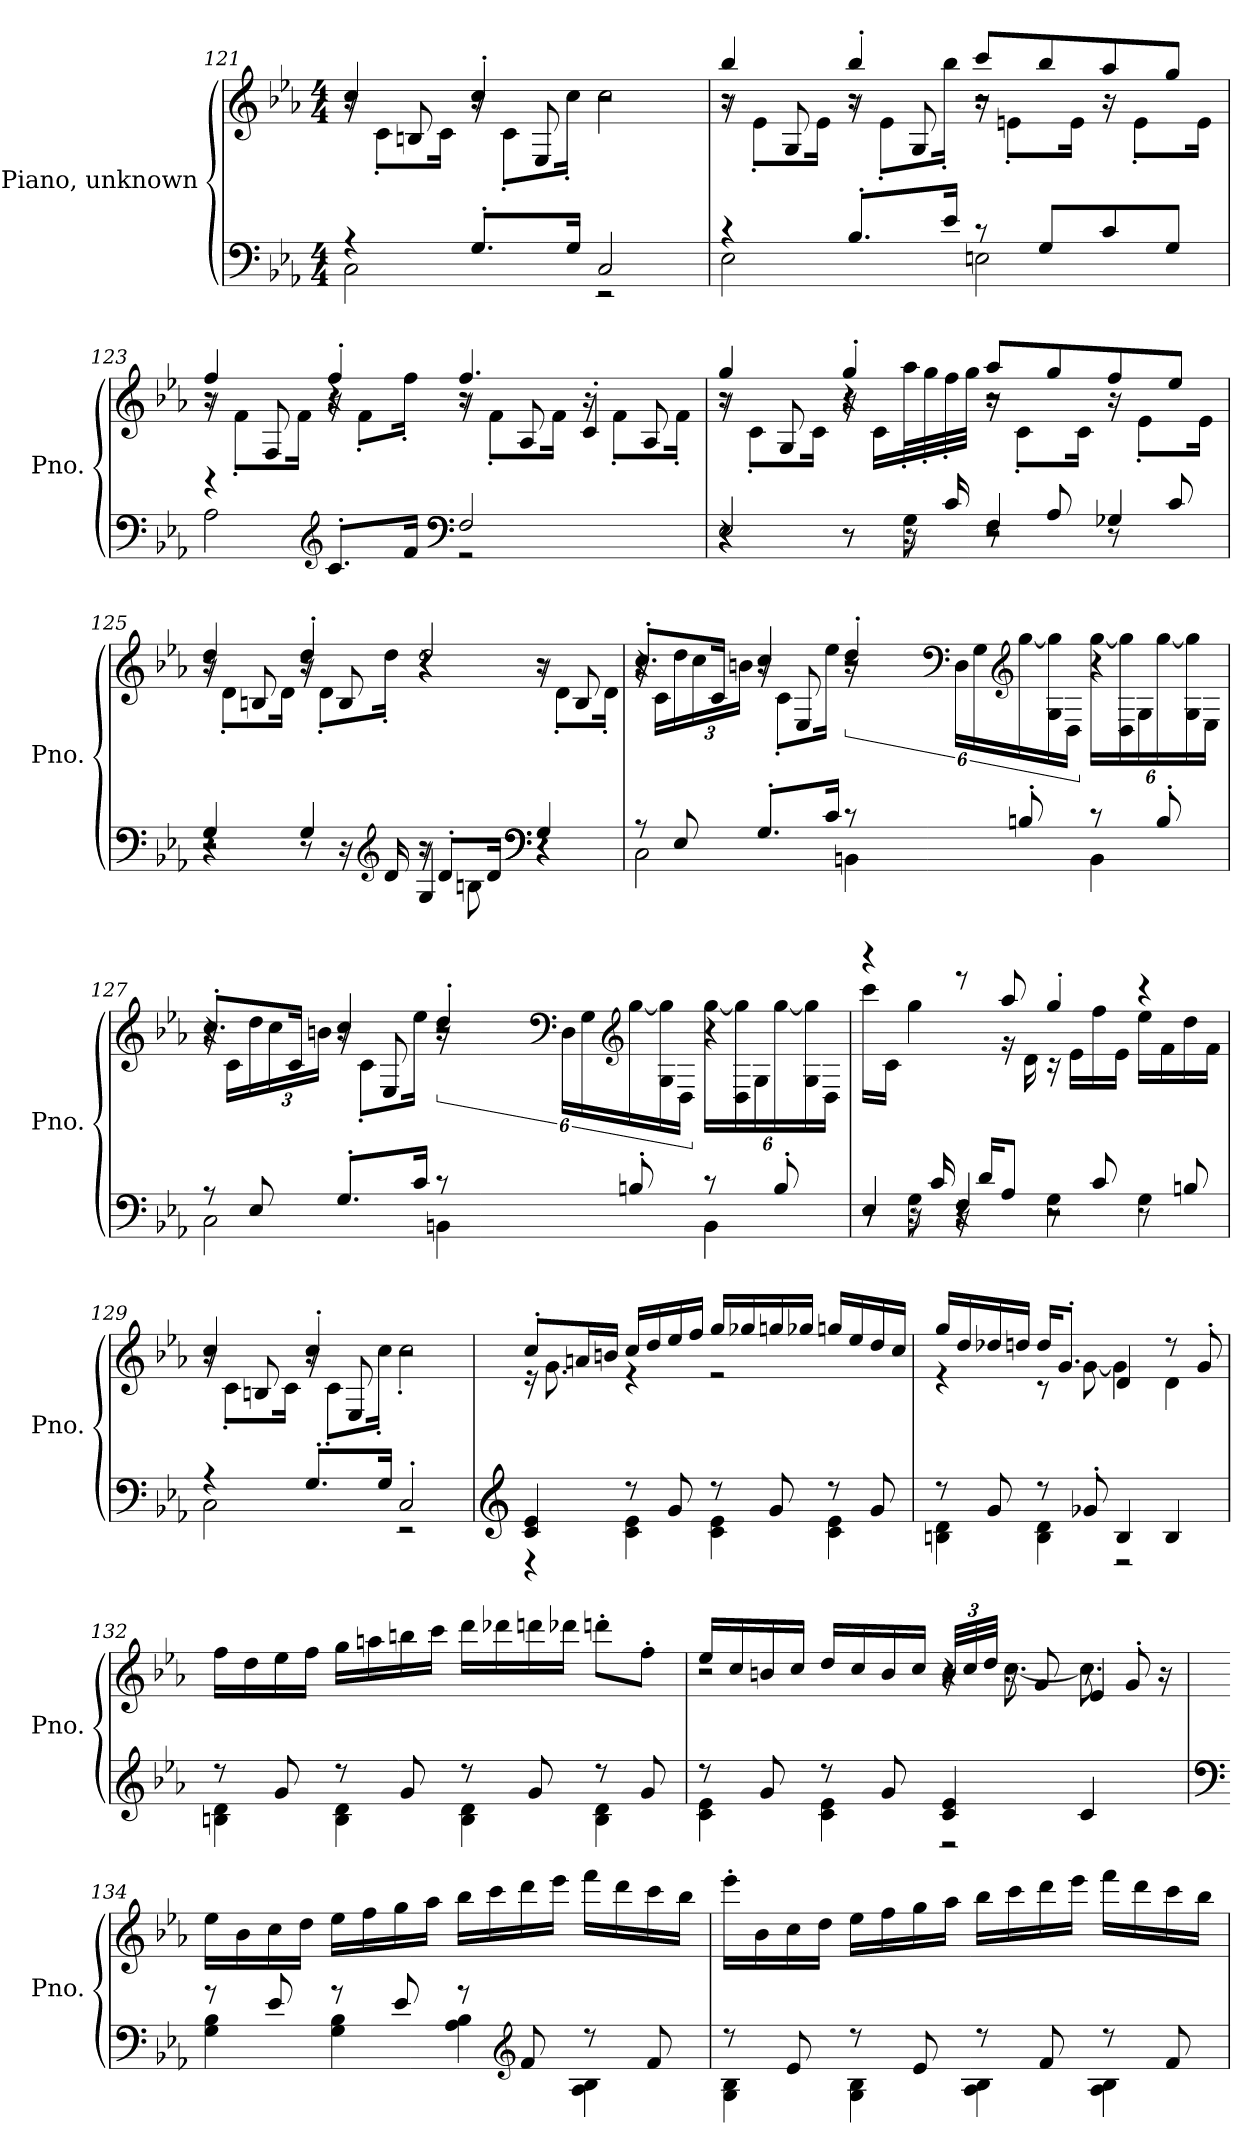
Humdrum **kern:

**kern	**kern
*part1	*part1
*staff2	*staff1
*I"Piano, unknown	*
*I'Pno.	*
*clefF4	*clefG2
*k[b-e-a-]	*k[b-e-a-]
*M4/4	*M4/4
=121	=121
*^	*^
*	*	*	*^
4r	2C\	4cc/	16r	8r
.	.	.	8c'\L	.
.	.	.	.	8Bn/
.	.	.	16c\Jk	.
8.G'/L	.	4cc'/	16r	8r
.	.	.	8c'\L	.
.	.	.	.	8E-/
16G/Jk	.	.	16cc'\Jk	.
2C/	2r	2r	2cc\	2r
!!LO:LB:g=z	!!	!!
=122	=122	=122	=122	=122
4r	2E-\	4bb-/	16r	8r
.	.	.	8e-'\L	.
.	.	.	.	8G/
.	.	.	16e-\Jk	.
8.B-'/L	.	4bb-'/	16r	8r
.	.	.	8e-'\L	.
.	.	.	.	8G/
16e-/Jk	.	.	16bb-'\Jk	.
8r	2En\	8ccc/L	16r	2r
.	.	.	8en'\L	.
8G/L	.	8bb-/	.	.
.	.	.	16e\Jk	.
8c/	.	8aa-/	16r	.
.	.	.	8e'\L	.
8G/J	.	8gg/J	.	.
.	.	.	16e\Jk	.
=123	=123	=123	=123	=123
4r	2A-\	4ff/	16r	8r
.	.	.	8f'\L	.
.	.	.	.	8F/
.	.	.	16f\Jk	.
*clefG2	*	*	*	*
8.c'/L	.	4ff'/	16r	4r
.	.	.	8f'\L	.
16f/Jk	.	.	16ff'\Jk	.
*clefF4	*	*	*	*
2F/	2r	4.ff/	16r	8r
.	.	.	8f'\L	.
.	.	.	.	8A-/
.	.	.	16f\Jk	.
.	.	.	16r	4c'/
.	.	.	8f'\L	.
.	.	8A-/	.	.
.	.	.	16f'\Jk	.
!!LO:LB:g=z	!!	!!
=124	=124	=124	=124	=124
*	*^	*	*	*
4r	4r	2E-/	4gg/	16r	8r
.	.	.	.	8c'\L	.
.	.	.	.	.	8G/
.	.	.	.	16c\Jk	.
8r	8r	.	4gg'/	16r	4r
.	.	.	.	16c\LL	.
16r	8G\	.	.	32aa-'\L	.
.	.	.	.	32gg'\	.
16c/	.	.	.	32ff'\	.
.	.	.	.	32gg\JJJ	.
8r	2r	4F/	8aa-/L	16r	2r
.	.	.	.	8c'\L	.
8A-/	.	.	8gg/	.	.
.	.	.	.	16c\Jk	.
8r	.	4G-X/	8ff/	16r	.
.	.	.	.	8e-'\L	.
8c/	.	.	8ee-/J	.	.
.	.	.	.	16e-\Jk	.
=125	=125	=125	=125	=125	=125
4G/	2r	4r	4dd/	16r	8r
.	.	.	.	8d'\L	.
.	.	.	.	.	8Bn/
.	.	.	.	16d\Jk	.
8r	.	4G/	4dd'/	16r	8r
.	.	.	.	8d'\L	.
16r	.	.	.	.	8B/
*clefG2	*	*	*	*	*
16d/	.	.	.	16dd'\Jk	.
16r	8r	4G/	2dd/	4r	4r
8d'/L	.	.	.	.	.
.	8Bn\	.	.	.	.
16d/Jk	.	.	.	.	.
*clefF4	*	*	*	*	*
4G/	4r	4r	.	16r	8r
.	.	.	.	8d'\L	.
.	.	.	.	.	8B/
.	.	.	.	16d'\Jk	.
*	*v	*v	*	*	*
!!LO:PB:g=z	!!	!!
=126	=126	=126	=126	=126
8r	2C\	8.cc'/L	16r	4r
.	.	.	16c\LL	.
*	*	*	*Xbrackettup	*
8E-/	.	.	24dd\	.
.	.	.	24cc\	.
.	.	16c/Jk	.	.
.	.	.	24bn\JJ	.
8.G'/L	.	4cc/	16r	8r
.	.	.	8c'\L	.
.	.	.	.	8E-/
16c/Jk	.	.	16ee-\Jk	.
*	*	*	*brackettup	*
8r	4BBn\	4dd'/	24r	2r
*	*	*clefF4	*	*
.	.	.	24D\LL	.
.	.	.	24G\	.
*	*	*clefG2	*	*
*	*	*	*Xbrackettup	*
8Bn'/	.	.	[24gg\	.
.	.	.	24G\ 24gg\]	.
.	.	.	24D\JJ	.
8r	4BB\	4r	[24gg\LL	.
.	.	.	24D\ 24gg\]	.
.	.	.	24G\	.
8B'/	.	.	[24gg\	.
.	.	.	24G\ 24gg\]	.
.	.	.	24E-\JJ	.
!!LO:LB:g=z	!!	!!
=127	=127	=127	=127	=127
8r	2C\	8.cc'/L	16r	4r
.	.	.	16c\LL	.
8E-/	.	.	24dd\	.
.	.	.	24cc\	.
.	.	16c/Jk	.	.
.	.	.	24bn\JJ	.
8.G'/L	.	4cc/	16r	8r
.	.	.	8c'\L	.
.	.	.	.	8E-/
16c/Jk	.	.	16ee-\Jk	.
*	*	*	*brackettup	*
8r	4BBn\	4dd'/	24r	2r
*	*	*clefF4	*	*
.	.	.	24D\LL	.
.	.	.	24G\	.
*	*	*clefG2	*	*
*	*	*	*Xbrackettup	*
8Bn'/	.	.	[24gg\	.
.	.	.	24G\ 24gg\]	.
.	.	.	24D\JJ	.
8r	4BB\	4r	[24gg\LL	.
.	.	.	24D\ 24gg\]	.
.	.	.	24G\	.
8B'/	.	.	[24gg\	.
.	.	.	24G\ 24gg\]	.
.	.	.	24D\JJ	.
*	*	*	*v	*v
!!LO:LB:g=z
=128	=128	=128	=128
*	*^	*	*
8r	8r	4E-/	4r	16ccc\LL
.	.	.	.	16c\JJ
16r	8G\	.	.	4gg\
16c/	.	.	.	.
16r	4r	4F/	8r	.
16d/KL	.	.	.	.
8A-/J	.	.	8aa-/	16r
.	.	.	.	16d\
8r	4G\	2r	4gg'/	16r
.	.	.	.	16e-\LL
8c/	.	.	.	16ff\
.	.	.	.	16e-\JJ
8r	4G\	.	4r	16ee-\LL
.	.	.	.	16f\
8Bn/	.	.	.	16dd\
.	.	.	.	16f\JJ
*	*v	*v	*	*
=129	=129	=129	=129
*	*	*	*^
4r	2C\	4cc/	16r	8r
.	.	.	8c'\L	.
.	.	.	.	8Bn/
.	.	.	16c\Jk	.
8.G'/L	.	4cc'/	16r	8r
.	.	.	8c'\L	.
.	.	.	.	8E-/
16G/Jk	.	.	16cc'\Jk	.
2C'/	2r	2r	2cc'\	2r
*	*	*v	*v	*v
!!LO:LB:g=z
=130	=130	=130
*clefG2	*	*
*	*	*^
4c/ 4e-/	4r	8cc'/L	16r
.	.	.	8.g\
.	.	16an/L	.
.	.	16bn/JJ	.
8r	4c\ 4e-\	16cc/LL	4r
.	.	16dd/	.
8g/	.	16ee-/	.
.	.	16ff/JJ	.
8r	4c\ 4e-\	16gg/LL	2r
.	.	16gg-X/	.
8g/	.	16ggn/	.
.	.	16gg-X/JJ	.
8r	4c\ 4e-\	16ggn/LL	.
.	.	16ee-/	.
8g/	.	16dd/	.
.	.	16cc/JJ	.
=131	=131	=131	=131
8r	4Bn\ 4d\	16gg/LL	4r
.	.	16dd/	.
8g/	.	16dd-X/	.
.	.	16ddn/JJ	.
8r	4B\ 4d\	16dd/KL	8r
.	.	8.g'/J	.
8g-X'/	.	.	[8g\
4B/	2r	4d/	4g\]
4B/	.	8r	4d\
.	.	8g'/	.
*	*	*v	*v
!!LO:LB:g=z
=132	=132	=132
8r	4Bn\ 4d\	16ff\LL
.	.	16dd\
8g/	.	16ee-\
.	.	16ff\JJ
8r	4B\ 4d\	16gg\LL
.	.	16aan\
8g/	.	16bbn\
.	.	16ccc\JJ
8r	4B\ 4d\	16ddd\LL
.	.	16ddd-X\
8g/	.	16dddn\
.	.	16ddd-X\JJ
8r	4B\ 4d\	8dddn'\L
8g/	.	8ff'\J
=133	=133	=133
*	*	*^
*	*	*	*^
8r	4c\ 4e-\	16ee-/LL	2r	2r
.	.	16cc/	.	.
8g/	.	16bn/	.	.
.	.	16cc/JJ	.	.
8r	4c\ 4e-\	16dd/LL	.	.
.	.	16cc/	.	.
8g/	.	16b/	.	.
.	.	16cc/JJ	.	.
4c/ 4e-/	2r	48b/LLL	16r	4r
.	.	48cc/	.	.
.	.	48dd/JJJ	.	.
.	.	16r	[8.cc\	.
.	.	8g/	.	.
4c/	.	8r	8.cc\]	4e-/
.	.	8g'/	.	.
.	.	.	16r	.
*	*	*v	*v	*v
!!LO:LB:g=z
=134	=134	=134
*clefF4	*	*
8r	4G\ 4B-\	16ee-\LL
.	.	16b-\
8e-/	.	16cc\
.	.	16dd\JJ
8r	4G\ 4B-\	16ee-\LL
.	.	16ff\
8e-/	.	16gg\
.	.	16aa-\JJ
8r	4A-\ 4B-\	16bb-\LL
.	.	16ccc\
*clefG2	*	*
8f/	.	16ddd\
.	.	16eee-\JJ
8r	4A-\ 4B-\	16fff\LL
.	.	16ddd\
8f/	.	16ccc\
.	.	16bb-\JJ
=135	=135	=135
8r	4G\ 4B-\	16eee-'\LL
.	.	16b-\
8e-/	.	16cc\
.	.	16dd\JJ
8r	4G\ 4B-\	16ee-\LL
.	.	16ff\
8e-/	.	16gg\
.	.	16aa-\JJ
8r	4A-\ 4B-\	16bb-\LL
.	.	16ccc\
8f/	.	16ddd\
.	.	16eee-\JJ
8r	4A-\ 4B-\	16fff\LL
.	.	16ddd\
8f/	.	16ccc\
.	.	16bb-\JJ
*v	*v	*
=	=
*-	*-
